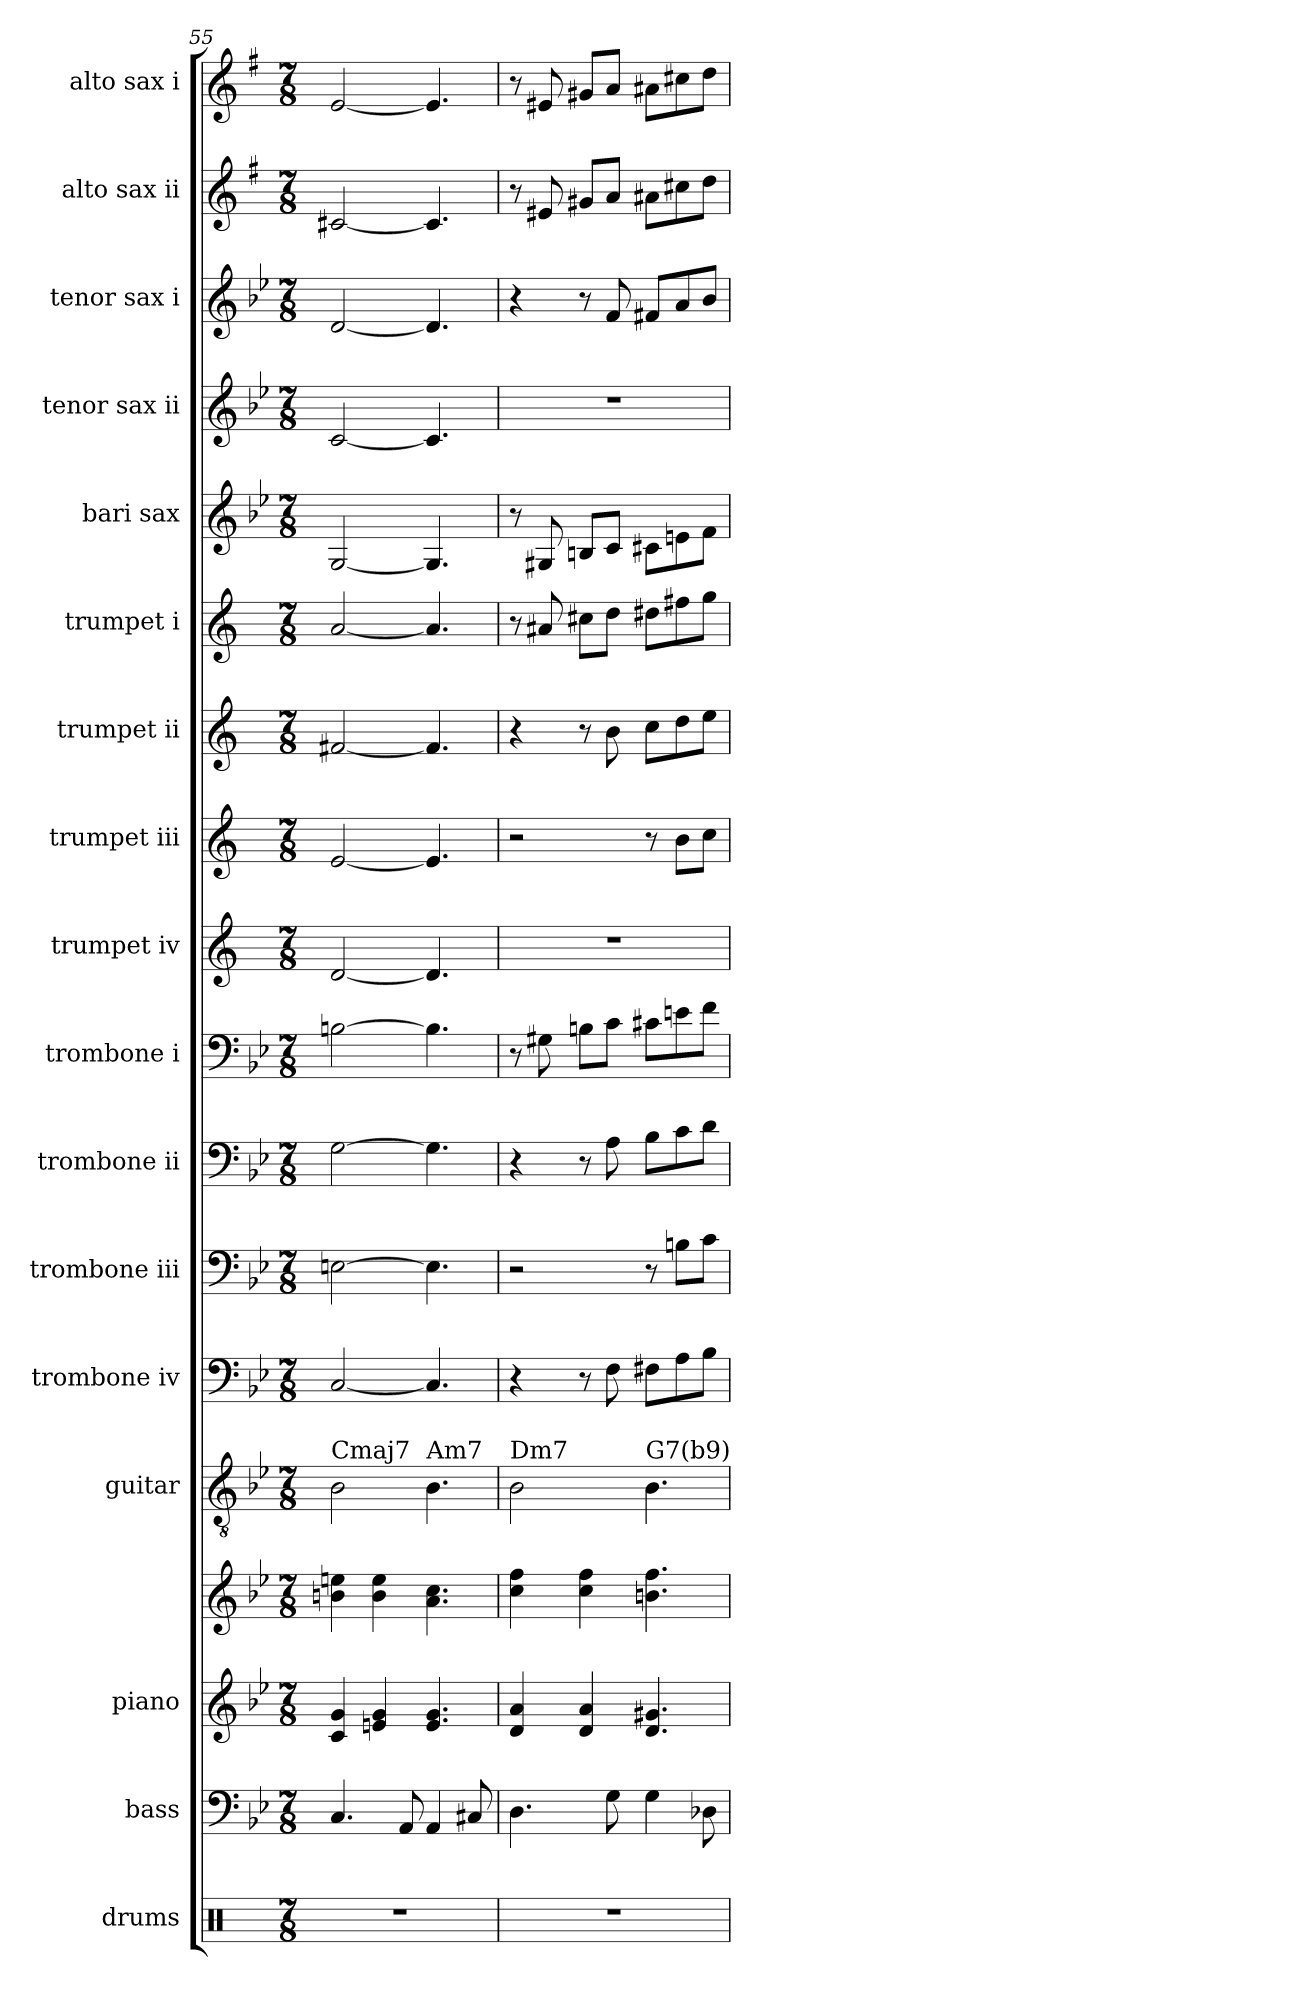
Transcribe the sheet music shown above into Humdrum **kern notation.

**kern	**kern	**kern	**kern	**kern	**kern	**kern	**kern	**kern	**kern	**kern	**kern	**kern	**kern	**kern	**kern	**kern	**kern
*part17	*part16	*part15	*part15	*part14	*part13	*part12	*part11	*part10	*part9	*part8	*part7	*part6	*part5	*part4	*part3	*part2	*part1
*staff18	*staff17	*staff16	*staff15	*staff14	*staff13	*staff12	*staff11	*staff10	*staff9	*staff8	*staff7	*staff6	*staff5	*staff4	*staff3	*staff2	*staff1
*I"drums	*I"bass	*I"piano	*	*I"guitar	*I"trombone iv	*I"trombone iii	*I"trombone ii	*I"trombone i	*I"trumpet iv	*I"trumpet iii	*I"trumpet ii	*I"trumpet i	*I"bari sax	*I"tenor sax ii	*I"tenor sax i	*I"alto sax ii	*I"alto sax i
*I'drs.	*I'bass	*I'pno.	*	*I'gtr.	*I'tbn. iv	*I'tbn. iii	*I'tbn. ii	*I'tbn. i	*I'tpt. iv	*I'tpt. iii	*I'tpt. ii	*I'tpt. i	*I'bari	*I'tenor ii	*I'tenor i	*I'alto ii	*I'alto i
*clefX	*clefF4	*clefG2	*clefG2	*clefGv2	*clefF4	*clefF4	*clefF4	*clefF4	*clefG2	*clefG2	*clefG2	*clefG2	*clefG2	*clefG2	*clefG2	*clefG2	*clefG2
*	*ITrd7c12	*	*	*	*	*	*	*	*ITrd1c2	*ITrd1c2	*ITrd1c2	*ITrd1c2	*ITrd12c21	*ITrd8c14	*ITrd8c14	*ITrd5c9	*ITrd5c9
*k[]	*k[b-e-]	*k[b-e-]	*k[b-e-]	*k[b-e-]	*k[b-e-]	*k[b-e-]	*k[b-e-]	*k[b-e-]	*k[b-e-]	*k[b-e-]	*k[b-e-]	*k[b-e-]	*k[b-e-]	*k[b-e-]	*k[b-e-]	*k[b-e-]	*k[b-e-]
*M7/8	*M7/8	*M7/8	*M7/8	*M7/8	*M7/8	*M7/8	*M7/8	*M7/8	*M7/8	*M7/8	*M7/8	*M7/8	*M7/8	*M7/8	*M7/8	*M7/8	*M7/8
=55	=55	=55	=55	=55	=55	=55	=55	=55	=55	=55	=55	=55	=55	=55	=55	=55	=55
!	!	!	!	!LO:TX:a:t=Cmaj7	!	!	!	!	!	!	!	!	!	!	!	!	!
2..r	4.CC/	4c/ 4g/	4bn\ 4een\	2B-\	[2C/	[2En\	[2G\	[2Bn\	[2c/	[2d/	[2en/	[2g/	[2GG/	[2C/	[2D/	[2En/	[2G/
.	.	4en/ 4g/	4b\ 4ee\	.	.	.	.	.	.	.	.	.	.	.	.	.	.
.	8AAA/	.	.	.	.	.	.	.	.	.	.	.	.	.	.	.	.
!	!	!	!	!LO:TX:a:t=Am7	!	!	!	!	!	!	!	!	!	!	!	!	!
.	4AAA/	4.e/ 4.g/	4.a\ 4.cc\	4.B-\	4.C/]	4.E\]	4.G\]	4.B\]	4.c/]	4.d/]	4.e/]	4.g/]	4.GG/]	4.C/]	4.D/]	4.E/]	4.G/]
.	8CC#X/	.	.	.	.	.	.	.	.	.	.	.	.	.	.	.	.
=56	=56	=56	=56	=56	=56	=56	=56	=56	=56	=56	=56	=56	=56	=56	=56	=56	=56
!	!	!	!	!LO:TX:a:t=Dm7	!	!	!	!	!	!	!	!	!	!	!	!	!
2..r	4.DD\	4d/ 4a/	4cc\ 4ff\	2B-\	4r	2r	4r	8r	2..r	2r	4r	8r	8r	2..r	4r	8r	8r
.	.	.	.	.	.	.	.	8G#X\	.	.	.	8g#X/	8GG#X/	.	.	8G#X/	8G#X/
.	.	4d/ 4a/	4cc\ 4ff\	.	8r	.	8r	8Bn\L	.	.	8r	8bn\L	8BBn/L	.	8r	8Bn/L	8Bn/L
.	8GG\	.	.	.	8F\	.	8A\	8c\J	.	.	8a\	8cc\J	8C/J	.	8F/	8c/J	8c/J
!	!	!	!	!LO:TX:a:t=G7(b9)	!	!	!	!	!	!	!	!	!	!	!	!	!
.	4GG\	4.d/ 4.g#X/	4.bn\ 4.ff\	4.B-\	8F#X\L	8r	8B-\L	8c#X\L	.	8r	8b-\L	8cc#X\L	8C#X\L	.	8F#X/L	8c#X\L	8c#X\L
.	.	.	.	.	8A\	8Bn\L	8c\	8en\	.	8a\L	8cc\	8een\	8En\	.	8A/	8en\	8en\
.	8DD-X\	.	.	.	8B-\J	8c\J	8d\J	8f\J	.	8b-\J	8dd\J	8ff\J	8F\J	.	8B-/J	8f\J	8f\J
=	=	=	=	=	=	=	=	=	=	=	=	=	=	=	=	=	=
*-	*-	*-	*-	*-	*-	*-	*-	*-	*-	*-	*-	*-	*-	*-	*-	*-	*-
